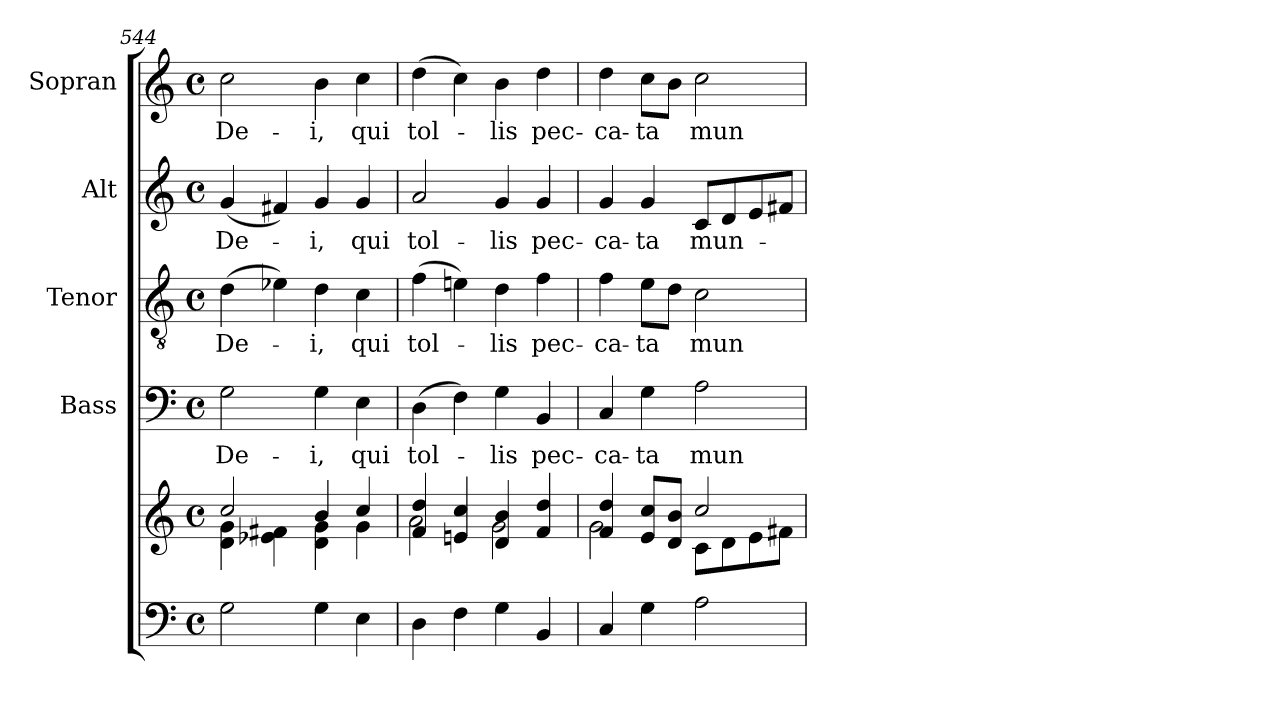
**kern	**kern	**kern	**text	**kern	**text	**kern	**text	**kern	**text
*part5	*part5	*part4	*part4	*part3	*part3	*part2	*part2	*part1	*part1
*staff6	*staff5	*staff4	*staff4	*staff3	*staff3	*staff2	*staff2	*staff1	*staff1
*	*	*I"Bass	*	*I"Tenor	*	*I"Alt	*	*I"Sopran	*
*	*	*I'B.	*	*I'T.	*	*I'A.	*	*I'S.	*
*clefF4	*clefG2	*clefF4	*	*clefGv2	*	*clefG2	*	*clefG2	*
*k[]	*k[]	*k[]	*	*k[]	*	*k[]	*	*k[]	*
*C:	*C:	*C:	*	*C:	*	*C:	*	*C:	*
*M4/4	*M4/4	*M4/4	*	*M4/4	*	*M4/4	*	*M4/4	*
*met(c)	*met(c)	*met(c)	*	*met(c)	*	*met(c)	*	*met(c)	*
=544	=544	=544	=544	=544	=544	=544	=544	=544	=544
*	*^	*	*	*	*	*	*	*	*
!	!	!	!	!LO:LY:b	!	!LO:LY:b	!	!LO:LY:b	!	!LO:LY:b
2G\	2cc/	4d\ 4g\	2G\	De-	(>4d\	De-	(<4g/	De-	2cc\	De-
.	.	4e-X\ 4f#X\	.	.	4e-X\)	.	4f#X/)	.	.	.
!	!	!	!	!LO:LY:b	!	!LO:LY:b	!	!LO:LY:b	!	!LO:LY:b
4G\	4b/	4d\ 4g\	4G\	-i,	4d\	-i,	4g/	-i,	4b\	-i,
!	!	!	!	!LO:LY:b	!	!LO:LY:b	!	!LO:LY:b	!	!LO:LY:b
4E\	4cc/	4g\	4E\	qui	4c\	qui	4g/	qui	4cc\	qui
=545	=545	=545	=545	=545	=545	=545	=545	=545	=545	=545
!	!	!	!	!LO:LY:b	!	!LO:LY:b	!	!LO:LY:b	!	!LO:LY:b
4D\	4f/ 4dd/	2a\	(>4D\	tol-	(>4f\	tol-	2a/	tol-	(>4dd\	tol-
4F\	4en/ 4cc/	.	4F\)	.	4en\)	.	.	.	4cc\)	.
!	!	!	!	!LO:LY:b	!	!LO:LY:b	!	!LO:LY:b	!	!LO:LY:b
4G\	4d/ 4b/	2g\	4G\	-lis	4d\	-lis	4g/	-lis	4b\	-lis
!	!	!	!	!LO:LY:b	!	!LO:LY:b	!	!LO:LY:b	!	!LO:LY:b
4BB/	4f/ 4dd/	.	4BB/	pec-	4f\	pec-	4g/	pec-	4dd\	pec-
=546	=546	=546	=546	=546	=546	=546	=546	=546	=546	=546
!	!	!	!	!LO:LY:b	!	!LO:LY:b	!	!LO:LY:b	!	!LO:LY:b
4C/	4f/ 4dd/	2g\	4C/	-ca-	4f\	-ca-	4g/	-ca-	4dd\	-ca-
!	!	!	!	!LO:LY:b	!	!LO:LY:b	!	!LO:LY:b	!	!LO:LY:b
4G\	8e/ 8cc/L	.	4G\	-ta	8e\L	-ta	4g/	-ta	8cc\L	-ta
.	8d/ 8b/J	.	.	.	8d\J	.	.	.	8b\J	.
!	!	!	!	!LO:LY:b	!	!LO:LY:b	!	!LO:LY:b	!	!LO:LY:b
2A\	2cc/	8c\L	2A\	mun-	2c\	mun-	8c/L	mun-	2cc\	mun-
.	.	8d\	.	.	.	.	8d/	.	.	.
.	.	8e\	.	.	.	.	8e/	.	.	.
.	.	8f#X\J	.	.	.	.	8f#X/J	.	.	.
*	*v	*v	*	*	*	*	*	*	*	*
=	=	=	=	=	=	=	=	=	=
*-	*-	*-	*-	*-	*-	*-	*-	*-	*-
